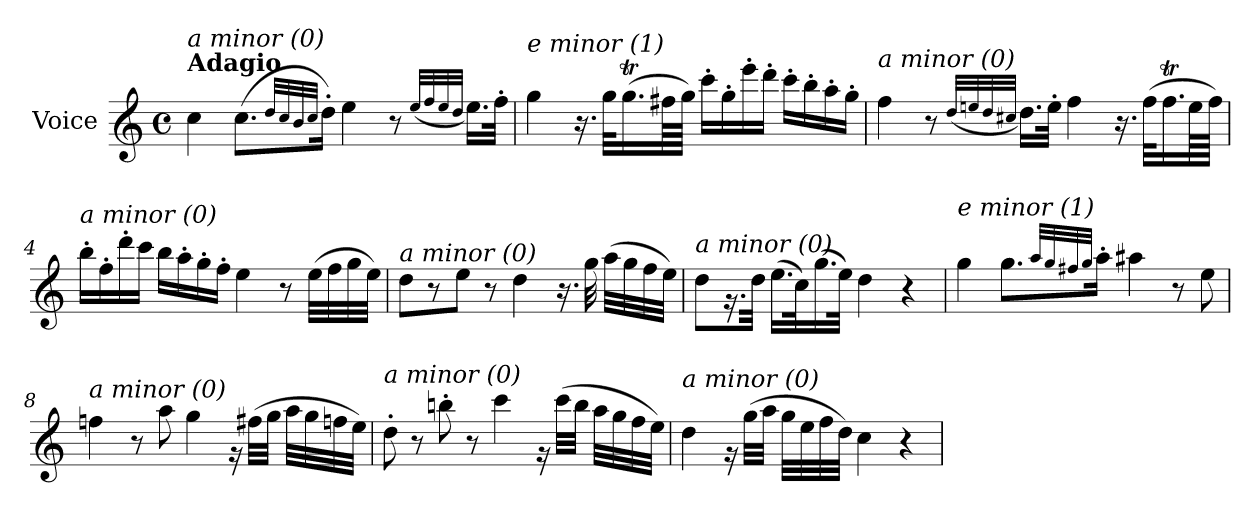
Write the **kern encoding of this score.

**kern
*part1
*staff1
*I"Voice
*clefG2
*k[]
*C:
*M4/4
*met(c)
=1
!LO:TX:a:B:t=Adagio
!LO:TX:i:t=a minor (0)
4cc\
(>8.cc\L
32qdd/LLL
32qcc/
32qb/
32qcc/JJJ
16dd'>\Jk)
4ee\
8r
(<32qee/LLL
32qff/
32qee/
32qdd/JJJ
16.ee\LL)
32ff'>\JJk
=2
!LO:TX:i:t=e minor (1)
4gg\
16.r
32gg\KLL
(>16.ggT\
64ff#X\LL
64gg\JJJJ)
16ccc'>\LL
16gg'>\
16eee'>\
16ddd'>\JJ
16ccc'>\LL
16bb'>\
16aa'>\
16gg'>\JJ
=3
!LO:TX:i:t=a minor (0)
4ff\
8r
(<32qdd/LLL
32qeen/
32qdd/
32qcc#X/JJJ
16.dd\LL)
32ee'>\JJk
4ff\
16.r
(>32ff\KLL
16.ffT\
64ee\LL
64ff\JJJJ)
!!LO:LB:g=z
=4
!LO:TX:i:t=a minor (0)
16bb'>\LL
16ff'>\
16ddd'>\
16ccc\JJ
16bb\LL
16aa'>\
16gg'>\
16ff'>\JJ
4ee\
8r
(>32ee\LLL
32ff\
32gg\
32ee\JJJ)
=5
!LO:TX:i:t=a minor (0)
8dd\L
8r
8ee\J
8r
4dd\
16.r
32gg\
(>32aa\LLL
32gg\
32ff\
32ee\JJJ)
=6
!LO:TX:i:t=a minor (0)
8dd\L
16.rg
32dd\Jkk
(>16.ee\LL
32cc\k)
(>16.gg\
32ee\JJk)
4dd\
4r
!!LO:LB:g=z
=7
!LO:TX:i:t=e minor (1)
4gg\
8.gg\L
32qaa/LLL
32qgg/
32qff#X/
32qgg/JJJ
16aa'>\Jk
4aa#Xi\
8r
8ee\
=8
!LO:TX:i:t=a minor (0)
4ffn\
8r
8aa\
4gg\
16rg
(>32ff#X\LLL
32gg\JJJ
32aa\LLL
32gg\
32ffn\
32ee\JJJ)
=9
!LO:TX:i:t=a minor (0)
8dd'>\
8r
8bbn'>\
8r
4ccc\
16rg
(>32ccc\LLL
32bb\JJJ
32aa\LLL
32gg\
32ff\
32ee\JJJ)
!!LO:LB:g=z
=10
!LO:TX:i:t=a minor (0)
4dd\
16rg
(>32gg\LLL
32aa\JJJ
32gg\LLL
32ee\
32ff\
32dd\JJJ)
4cc\
4r
=
*-
